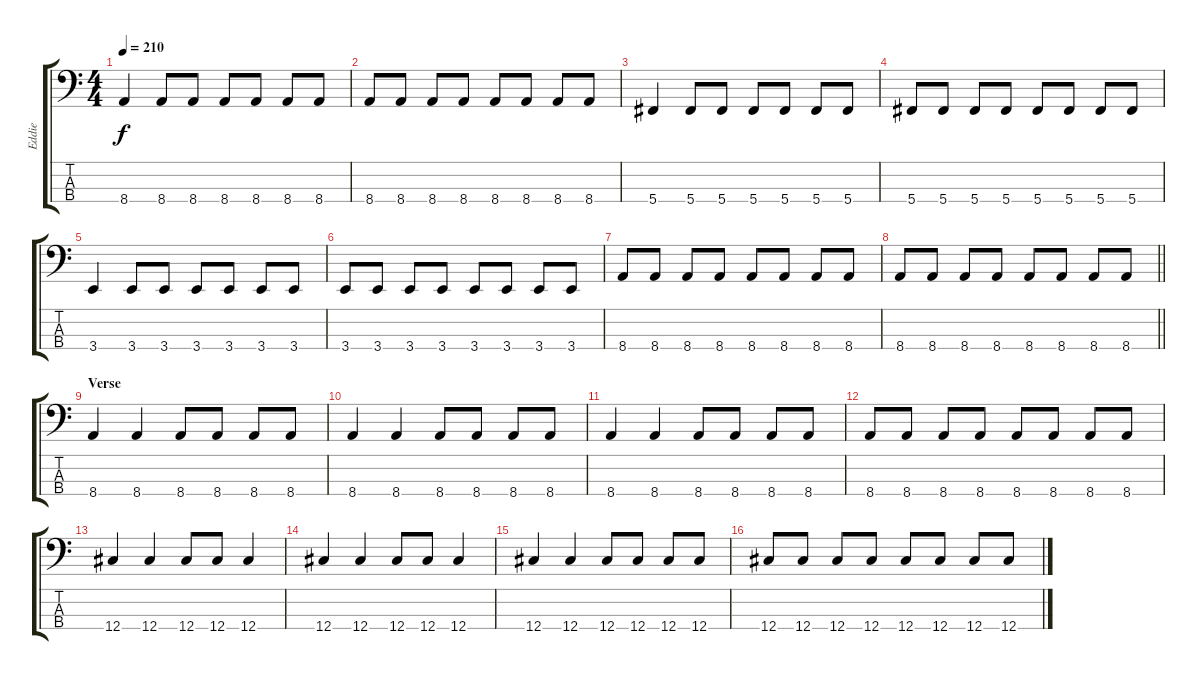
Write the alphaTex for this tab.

\track ("Eddie" "Eddie") {instrument electricbasspick}
\staff {score tabs}
\tuning (Gb2 Db2 Ab1 Db1) {hide}
\ts (4 4)
\tempo 210
\clef f4
\ks c
8.4.4{dy f} 8.4.8 8.4.8 8.4.8 8.4.8 8.4.8 8.4.8 |
8.4.8 8.4.8 8.4.8 8.4.8 8.4.8 8.4.8 8.4.8 8.4.8 |
5.4.4 5.4.8 5.4.8 5.4.8 5.4.8 5.4.8 5.4.8 |
5.4.8 5.4.8 5.4.8 5.4.8 5.4.8 5.4.8 5.4.8 5.4.8 |
3.4.4 3.4.8 3.4.8 3.4.8 3.4.8 3.4.8 3.4.8 |
3.4.8 3.4.8 3.4.8 3.4.8 3.4.8 3.4.8 3.4.8 3.4.8 |
8.4.8 8.4.8 8.4.8 8.4.8 8.4.8 8.4.8 8.4.8 8.4.8 |
\barLineRight lightlight
8.4.8 8.4.8 8.4.8 8.4.8 8.4.8 8.4.8 8.4.8 8.4.8 |
\section ("" "Verse")
8.4.4 8.4.4 8.4.8 8.4.8 8.4.8 8.4.8 |
8.4.4 8.4.4 8.4.8 8.4.8 8.4.8 8.4.8 |
8.4.4 8.4.4 8.4.8 8.4.8 8.4.8 8.4.8 |
8.4.8 8.4.8 8.4.8 8.4.8 8.4.8 8.4.8 8.4.8 8.4.8 |
12.4.4 12.4.4 12.4.8 12.4.8 12.4.4 |
12.4.4 12.4.4 12.4.8 12.4.8 12.4.4 |
12.4.4 12.4.4 12.4.8 12.4.8 12.4.8 12.4.8 |
12.4.8 12.4.8 12.4.8 12.4.8 12.4.8 12.4.8 12.4.8 12.4.8
